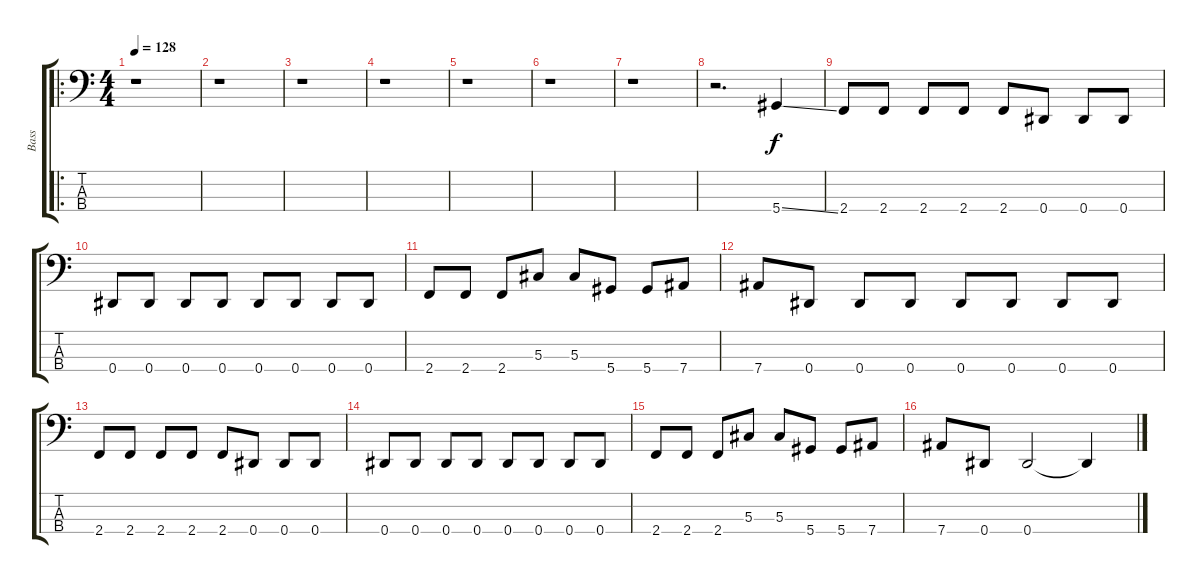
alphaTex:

\track ("Bass" "Bass") {instrument electricbassfinger}
\staff {score tabs}
\tuning (Gb2 Db2 Ab1 Eb1) {hide}
\ro
\ts (4 4)
\tempo 128
\clef f4
\ks c
r.1{dy f instrument electricbassfinger} |
r.1 |
r.1 |
r.1 |
r.1 |
r.1 |
r.1 |
r.2{d} 5.4{ss}.4 |
2.4.8 2.4.8 2.4.8 2.4.8 2.4.8 0.4.8 0.4.8 0.4.8 |
0.4.8 0.4.8 0.4.8 0.4.8 0.4.8 0.4.8 0.4.8 0.4.8 |
2.4.8 2.4.8 2.4.8 5.3.8 5.3.8 5.4.8 5.4.8 7.4.8 |
7.4.8 0.4.8 0.4.8 0.4.8 0.4.8 0.4.8 0.4.8 0.4.8 |
2.4.8 2.4.8 2.4.8 2.4.8 2.4.8 0.4.8 0.4.8 0.4.8 |
0.4.8 0.4.8 0.4.8 0.4.8 0.4.8 0.4.8 0.4.8 0.4.8 |
2.4.8 2.4.8 2.4.8 5.3.8 5.3.8 5.4.8 5.4.8 7.4.8 |
7.4.8 0.4.8 0.4.2 0.4{t}.4
